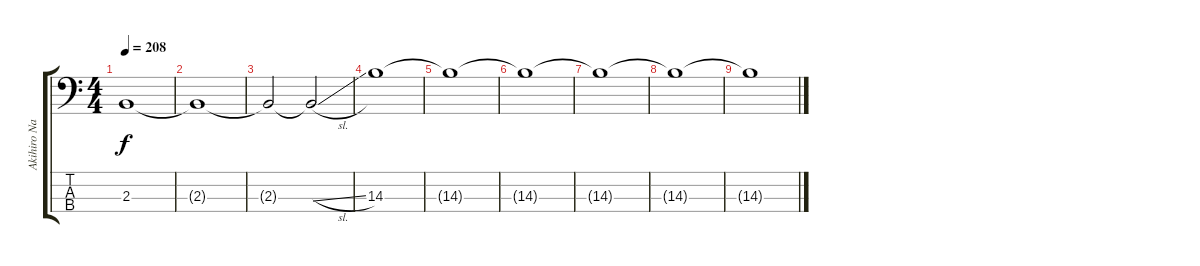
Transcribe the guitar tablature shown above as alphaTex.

\track ("Akihiro Nanba" "Akihiro Na") {instrument electricbasspick}
\staff {score tabs}
\tuning (G2 D2 A1 E1) {hide}
\ts (4 4)
\tempo 208
\clef f4
\ks c
2.3{t}.1{dy f} |
2.3{t}.1 |
2.3{t}.2 2.3{sl t}.2 |
14.3.1 |
14.3{t}.1 |
14.3{t}.1{volume 0} |
14.3{t}.1 |
14.3{t}.1 |
14.3{t}.1
